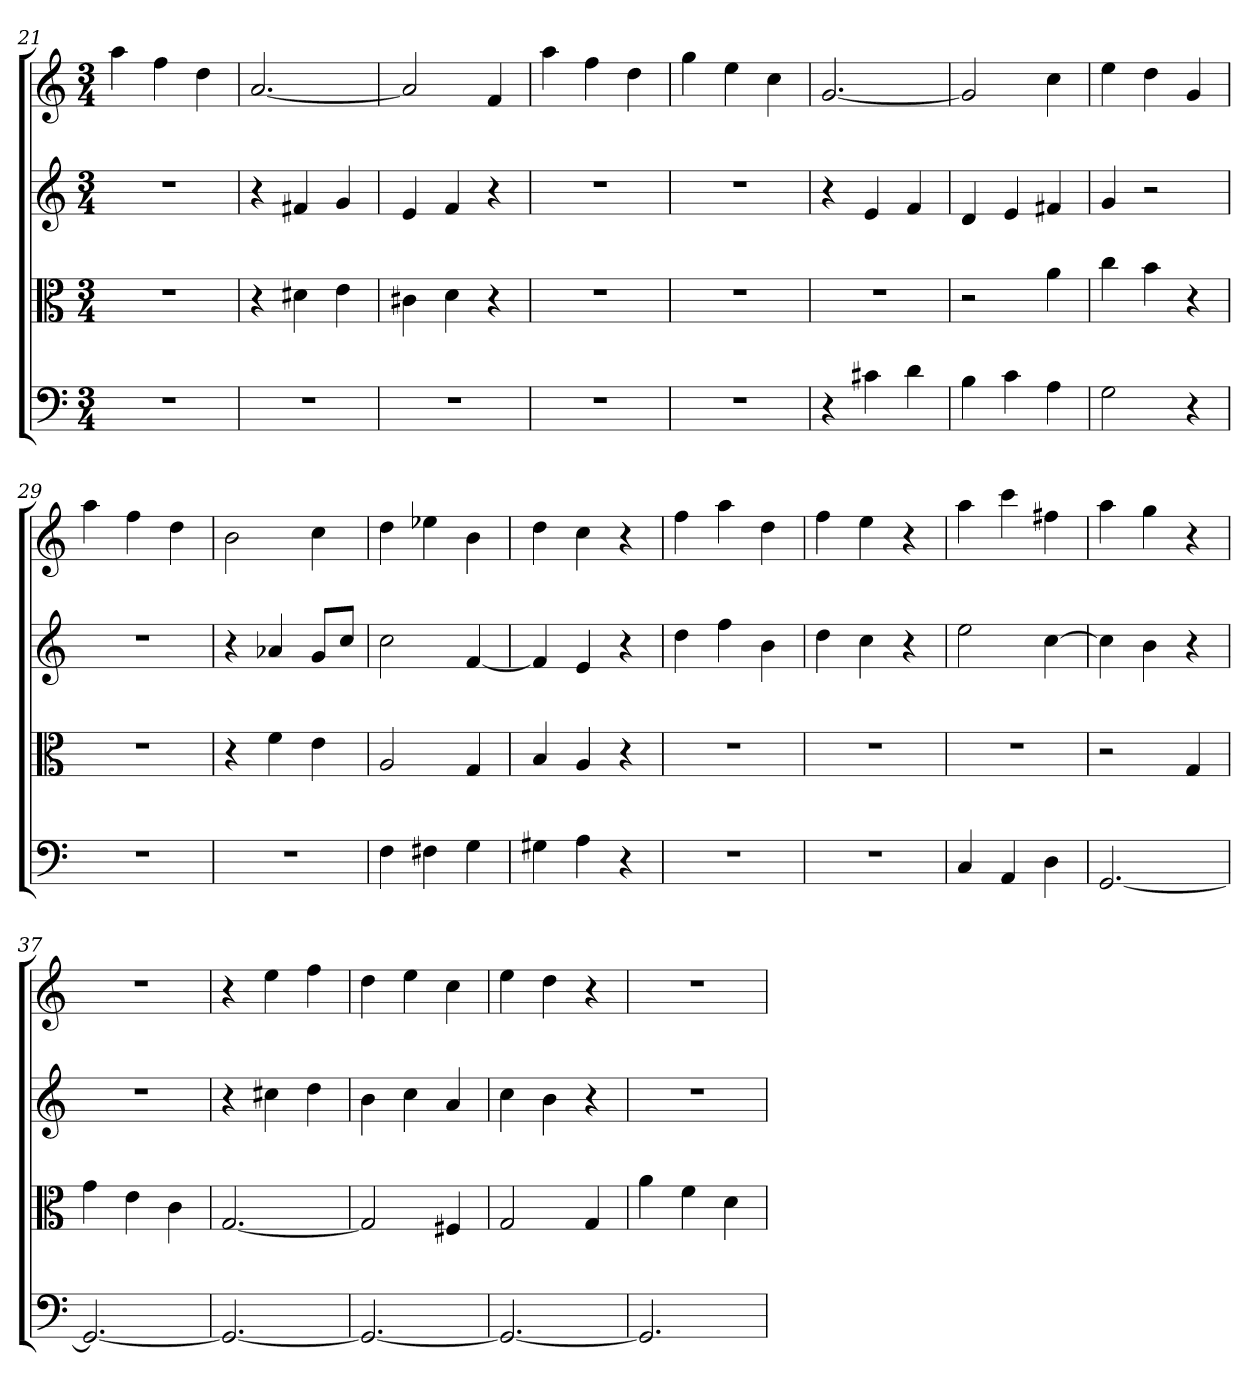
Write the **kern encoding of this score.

**kern	**kern	**kern	**kern
*part4	*part3	*part2	*part1
*staff4	*staff3	*staff2	*staff1
*clefF4	*clefC3	*	*
*k[]	*k[]	*k[]	*k[]
*C:	*C:	*C:	*C:
*M3/4	*M3/4	*M3/4	*M3/4
=21	=21	=21	=21
2.r	2.r	2.r	4aa
.	.	.	4ff
.	.	.	4dd
=22	=22	=22	=22
2.r	4r	4r	[2.a
.	4d#X	4f#X	.
.	4e	4g	.
=23	=23	=23	=23
2.r	4c#X	4e	2a]
.	4d	4f	.
.	4r	4r	4f
=24	=24	=24	=24
2.r	2.r	2.r	4aa
.	.	.	4ff
.	.	.	4dd
=25	=25	=25	=25
2.r	2.r	2.r	4gg
.	.	.	4ee
.	.	.	4cc
=26	=26	=26	=26
4r	2.r	4r	[2.g
4c#X	.	4e	.
4d	.	4f	.
=27	=27	=27	=27
4B	2r	4d	2g]
4c	.	4e	.
4A	4a	4f#X	4cc
=28	=28	=28	=28
2G	4cc	4g	4ee
.	4b	2r	4dd
4r	4r	.	4g
=29	=29	=29	=29
2.r	2.r	2.r	4aa
.	.	.	4ff
.	.	.	4dd
=30	=30	=30	=30
2.r	4r	4r	2b
.	4f	4a-X	.
.	4e	8gL	4cc
.	.	8ccJ	.
=31	=31	=31	=31
4F	2A	2cc	4dd
4F#X	.	.	4ee-X
4G	4G	[4f	4b
=32	=32	=32	=32
4G#X	4B	4f]	4dd
4A	4A	4e	4cc
4r	4r	4r	4r
=33	=33	=33	=33
2.r	2.r	4dd	4ff
.	.	4ff	4aa
.	.	4b	4dd
=34	=34	=34	=34
2.r	2.r	4dd	4ff
.	.	4cc	4ee
.	.	4r	4r
=35	=35	=35	=35
4C	2.r	2ee	4aa
4AA	.	.	4ccc
4D	.	[4cc	4ff#X
=36	=36	=36	=36
[2.GG	2r	4cc]	4aa
.	.	4b	4gg
.	4G	4r	4r
=37	=37	=37	=37
2.GG_	4g	2.r	2.r
.	4e	.	.
.	4c	.	.
=38	=38	=38	=38
2.GG_	[2.G	4r	4r
.	.	4cc#X	4ee
.	.	4dd	4ff
=39	=39	=39	=39
2.GG_	2G]	4b	4dd
.	.	4cc	4ee
.	4F#X	4a	4cc
=40	=40	=40	=40
2.GG_	2G	4cc	4ee
.	.	4b	4dd
.	4G	4r	4r
=41	=41	=41	=41
2.GG]	4a	2.r	2.r
.	4f	.	.
.	4d	.	.
=	=	=	=
*-	*-	*-	*-
